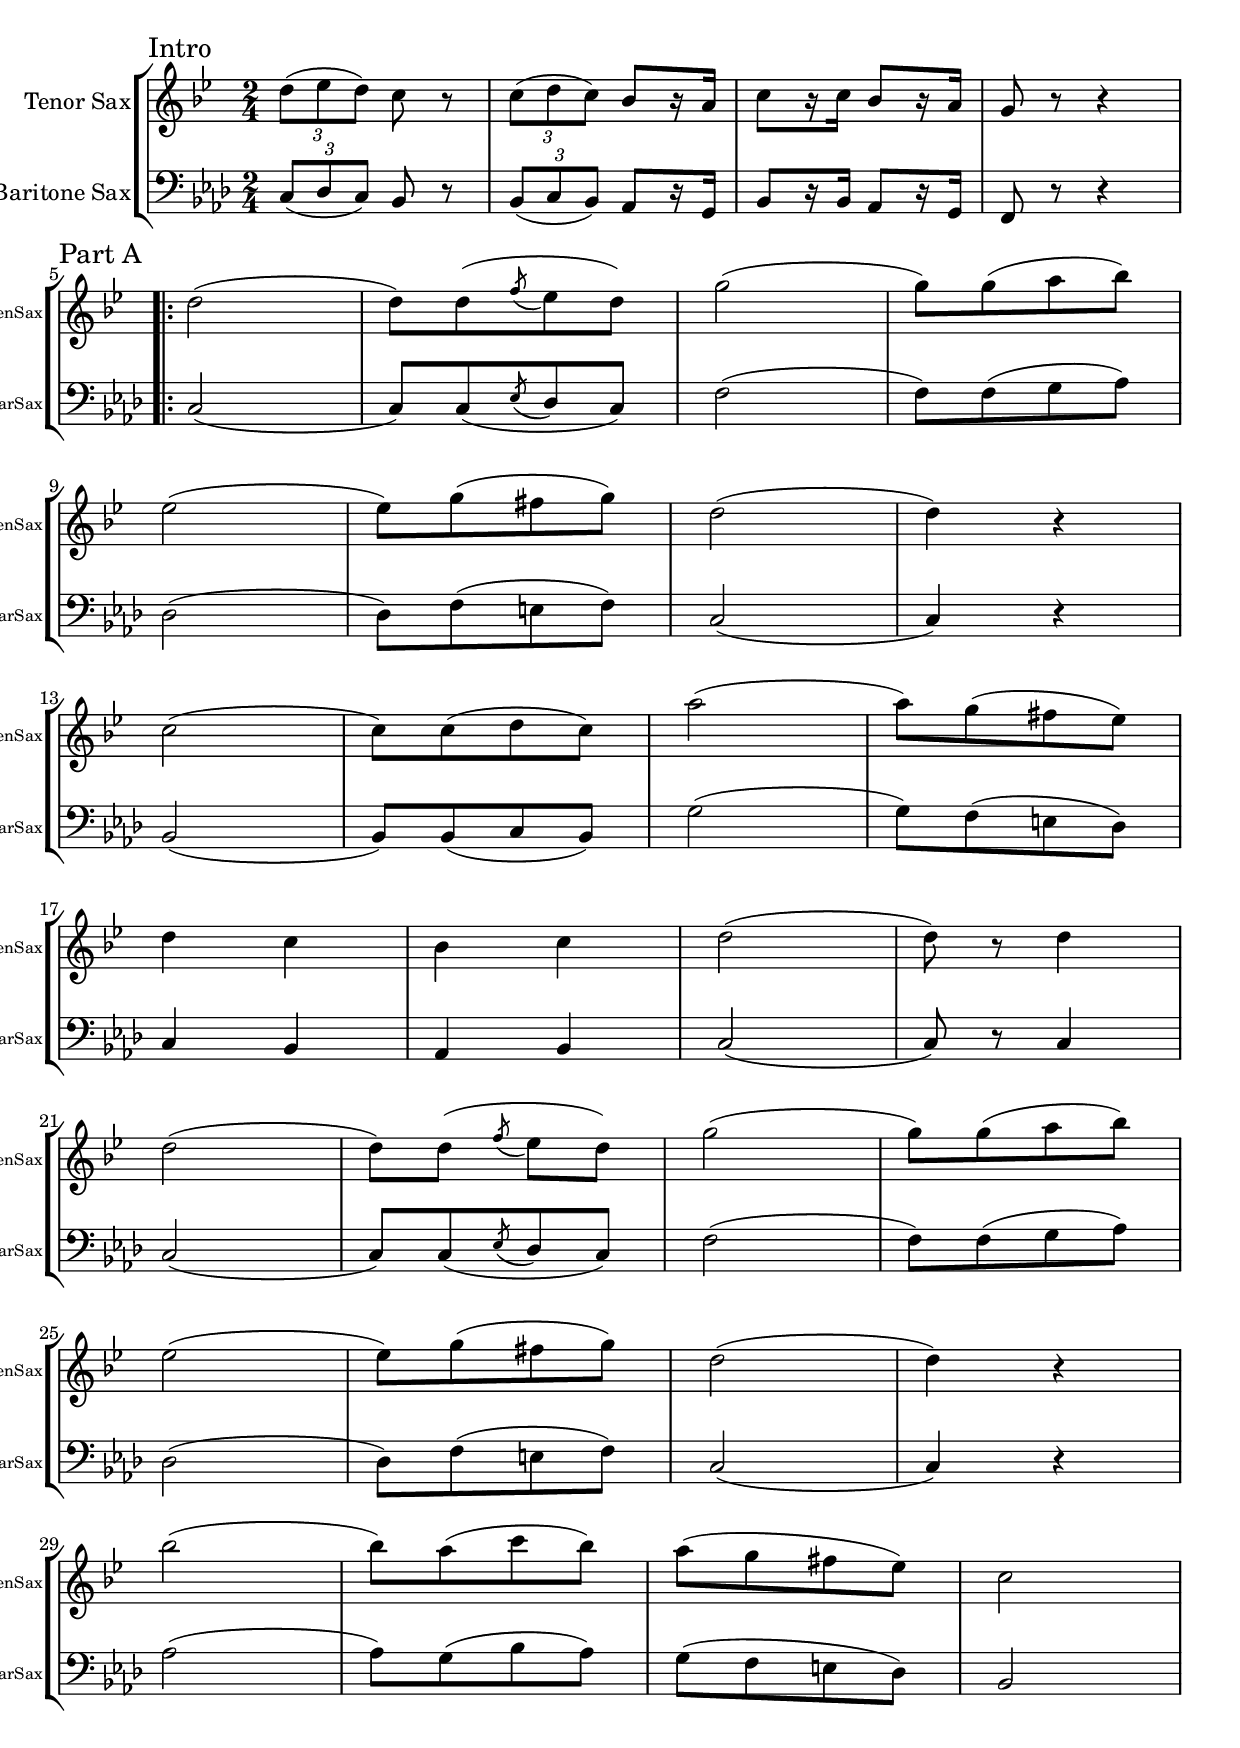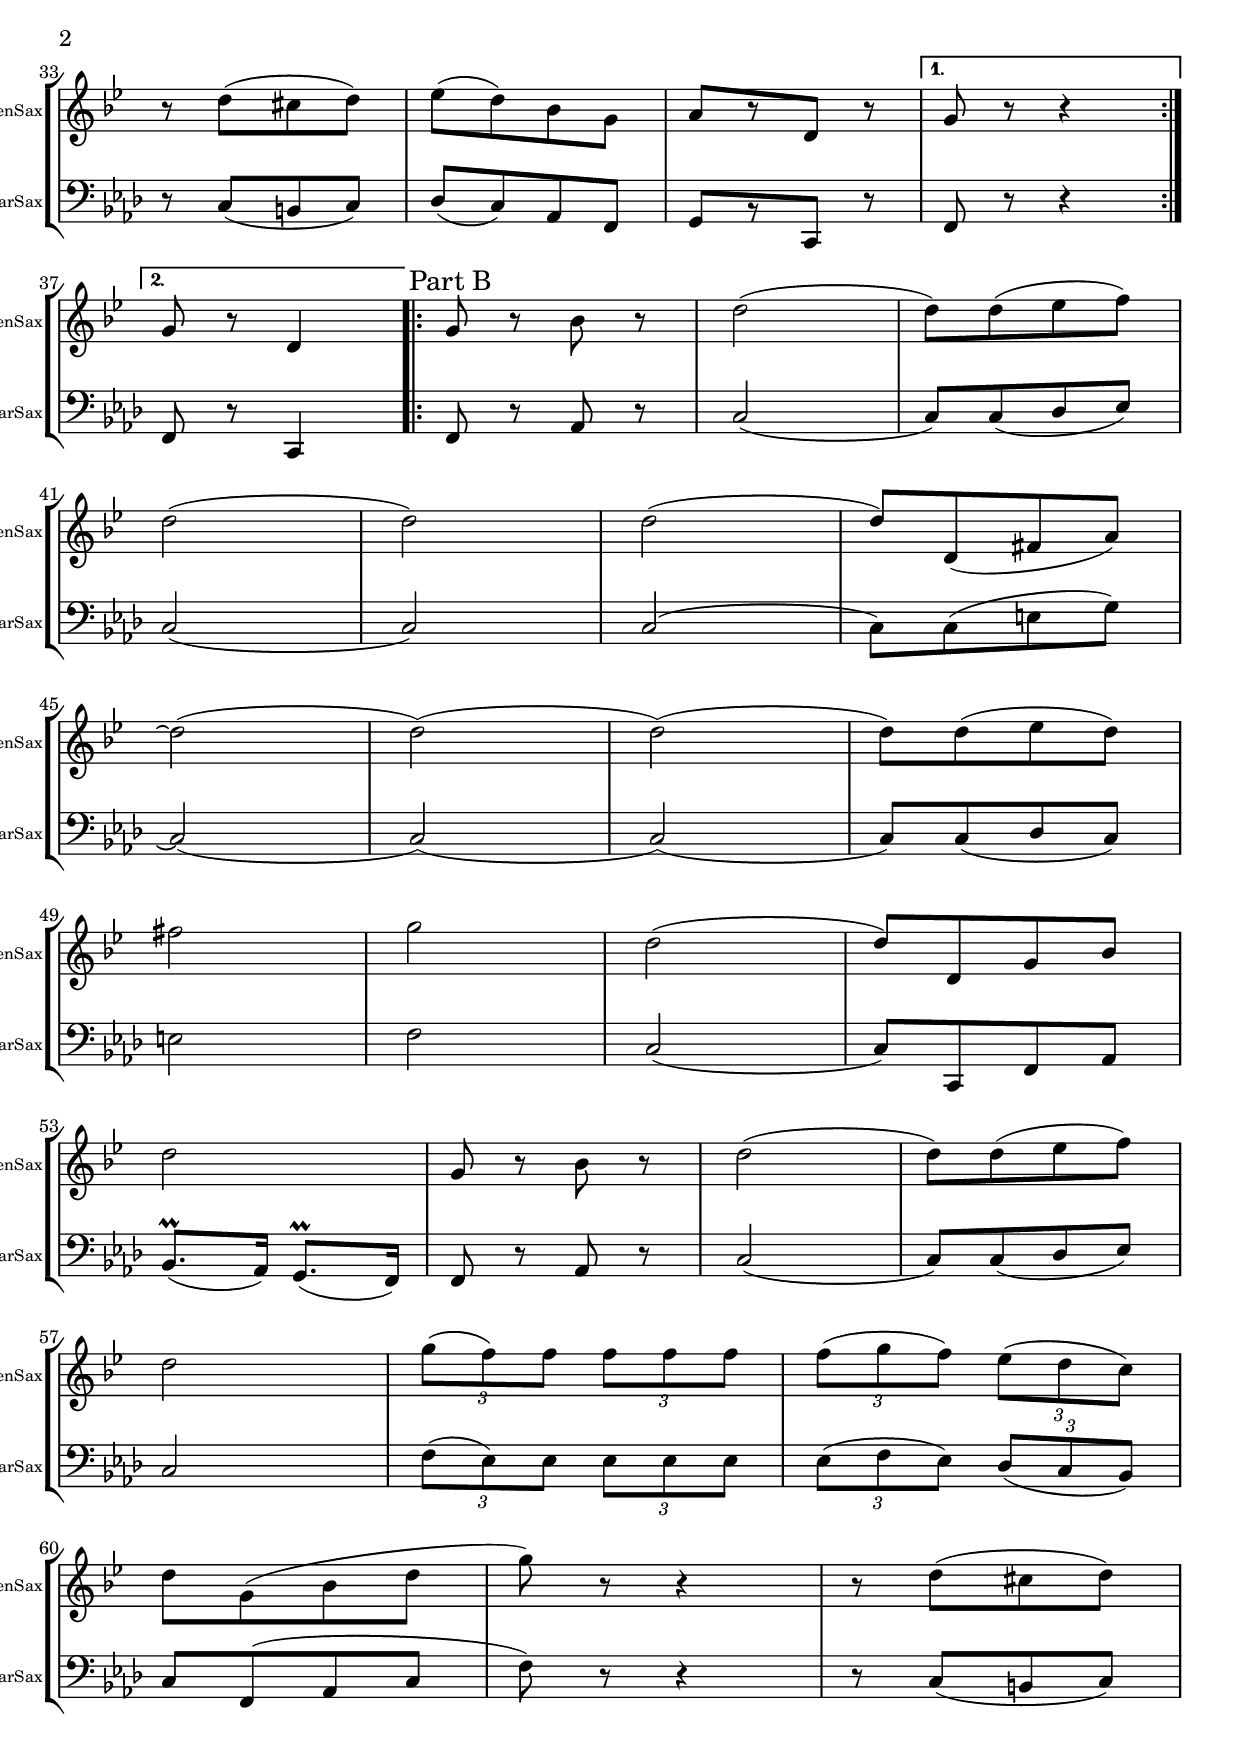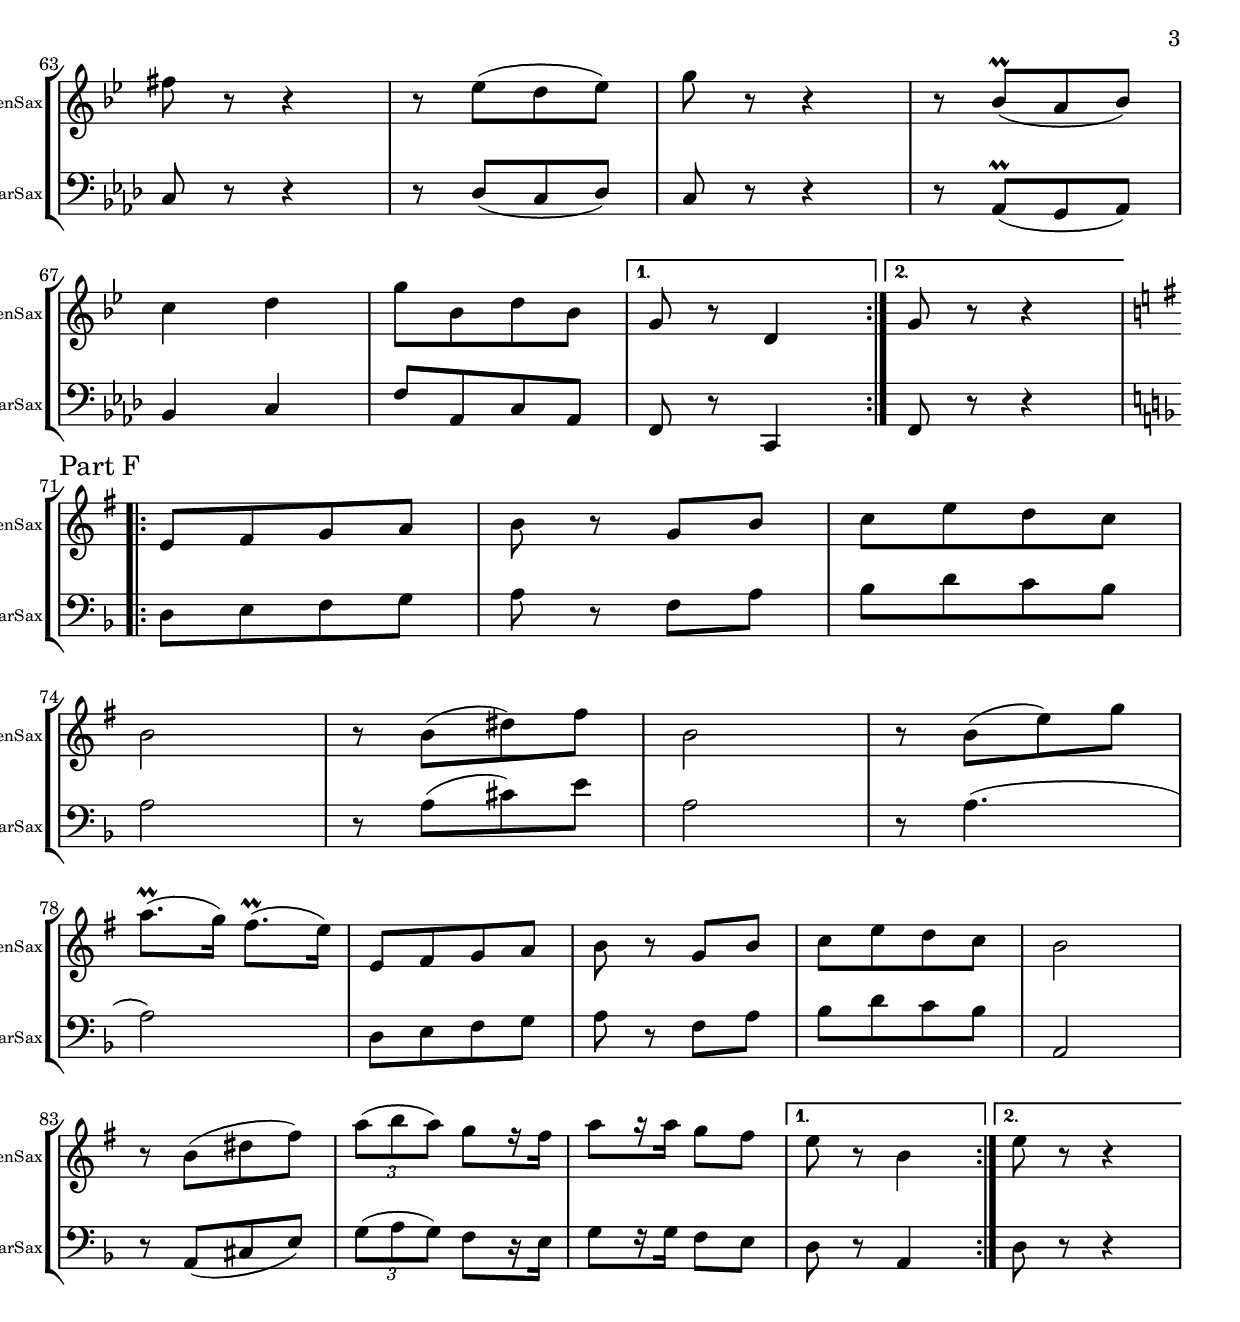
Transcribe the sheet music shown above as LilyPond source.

\version "2.24.0"

\include "helpers.ly"

hornTenA = {
  \key bes \major
  \sectionLabel "Intro"
  | \trl {d8( ees d)} c r8 | \trl {c( d c)} bes8[ r16 a16] | c8[ r16 c16] bes8[ r16 a16] | g8 r8 r4 \break

  \sectionLabel "Part A"
  \repeat volta 2 {
    | d'2( | d8)[ d( \acc f ees d)] | g2( | g8)[ g( a bes)] \break
    | ees,2( | ees8)[ g( fis g)] | d2( | d4) r4 \break
    | c2( | c8)[ c( d c)] | a'2( | a8)[ g( fis ees)] \break
    | d4 c | bes c | d2( | d8) r8 d4 \break
    | d2( | d8)[ d]( \acc f ees[ d)] | g2( | g8)[ g( a bes)] \break
    | ees,2( | ees8)[ g( fis g)] | d2( | d4) r4 \break
    | bes'2( | bes8)[ a( c bes)] | a([ g fis ees)] | c2 \break
    | r8 d([ cis d)] | ees([ d) bes g] | a[ r d,] r
  }
  \alternative {
    { g8 r8 r4 \break }
    { g8 r8 d4 }
  }
} % A part

hornBarA = {
  \key aes \major
  \sectionLabel "Intro"
  | \trl {c,8( des c)} bes r8 | \trl {bes( c bes)} aes8[ r16 g16] | bes8[ r16 bes16] aes8[ r16 g16] | f8 r8 r4 \break

  \sectionLabel "Part A"
  \repeat volta 2 {
    | c'2( | c8)[ c( \acc ees des c)] | f2( | f8)[ f( g aes)] \break
    | des,2( | des8)[ f( e! f)] | c2( | c4) r4 \break
    | bes2( | bes8)[ bes( c bes)] | g'2( | g8)[ f( e! des)] \break
    | c4 bes | aes bes | c2( | c8) r8 c4 \break
    | c2( | c8)[ c( \acc ees des c)] | f2( | f8)[ f( g aes)] \break
    | des,2( | des8)[ f( e! f)] | c2( | c4) r4 \break
    | aes'2( | aes8)[ g( bes aes)] | g([ f e! des)] | bes2 \break
    | r8 c([ b! c)] | des([ c) aes f] | g[ r c,] r
  }
  \alternative {
    { f8 r8 r4 \break }
    { f8 r8 c4 }
  }
} % A part

hornTenB = {
  \sectionLabel "Part B"
  \repeat volta 2 {
    | g8 r bes r | d2( | d8)[ d( ees f)] \break
    | d2( | d2) | d2( | d8)[ d,( fis a)] \break
    | d2( \repeatTie | d2)( | d2)( | d8)[ d( ees d)] \break
    | fis2 | g | d( | d8)[ d, g bes] \break
    | d2 | g,8 r bes r | d2( | d8)[ d( ees f)] \break
    | d2 | \trl {g8( f) f} \trl {f f f} | \trl {f( g f)} \trl {ees( d c)} \break
    | d8[ g,( bes d] | g) r r4 | r8 d([ cis d)] \break
    | fis8 r r4 | r8 ees([ d ees)] | g r r4 | r8 bes,\prall ([ a bes)] \break
    | c4 d4 | g8[ bes, d bes]
  }
  \alternative {
    { g8 r d4 }
    { g8 r8 r4 \break }
  }
} % B part

hornBarB = {
  \sectionLabel "Part B"
  \repeat volta 2 {
    | f8 r aes r | c2( | c8)[ c( des ees)] \break
    | c2( | c2) | c2( | c8)[ c( e g)] \break
    | c,2( \repeatTie | c2)( | c2)( | c8)[ c( des c)] \break
    | e2 | f | c( | c8)[ c, f aes] \break
    | bes8.\prall([ aes16)] g8.\prall([ f16)] | f8 r aes r | c2( | c8)[ c( des ees)] \break
    | c2 | \trl {f8( ees) ees} \trl {ees ees ees} | \trl {ees( f ees)} \trl {des( c bes)} \break
    | c8[ f,( aes c] | f) r r4 | r8 c([ b c)] \break
    | c8 r r4 | r8 des([ c des)] | c r r4 | r8 aes\prall ([ g aes)] \break
    | bes4 c4 | f8[ aes, c aes]
  }
  \alternative {
    { f8 r c4 }
    { f8 r8 r4 \break }
  }
} % B part

hornTransPartC = {
  \key ees \major
    | b2( | bes8)[ c( aes f)] | g2( | g2) \break
    | d'2( | d8)[ f( ees b)] | c2( | c8)[ c( d ees)] \break
    | f2 | \acc f8 ees([ d c b)] | ees2( | ees4) r4 \break
    | d4.( ees8) | d([ c b c)] | d2( \break
    | d4.) r8 | b2( | bes8)[ c( aes f)] \break
    | g2( | g) | d'( | d8)[ f( ees b)] \break
    | c2( | c2) | r8 c([ d ees)] | f2 \break
    | \acc f8 ees([ d c b)] | aes2
}

hornTenC = {
  \sectionLabel "Part C"
  \key ees \major
  \repeat volta 2 {
    \hornTransPartC | f'4 ees8 r \break
    | d4 d4 | b8 r d[ b]
  }
  \alternative {
    { g8 r8 r4 }
    { g8 r8 d'4 \break}
  }
} % C part


hornBarC = {
  \sectionLabel "Part C"
  \key des \major
  \repeat volta 2 {
    \transpose b a { \relative { \hornTransPartC } } | f4 bes8 r \break
    | ges4 c,4 | f8 r c'[ a]
  }
  \alternative {
    { f8 r8 r4 }
    { f8 r8 c4 \break}
  }
} % C part

hornTenD = {
  \sectionLabel "Part D"
  \key bes \major
  \repeat volta 2 {
    | g,8 r g[ d] | g[ a bes c] | d ees4 f8 | d2 \break
    | r8 f\prall([ e f)] | g[ r16 f] g8.[ f16] | ees8 r c[ d] | ees[ f g ees] \break
    | d8 r d,[ ees] | fis[ g a bes] | a a4 fis8 | d2 \break
    | r8 c'\prall[( b c)] | d([ c d c)] | bes2(
  }
  \alternative {
    { bes8) r d4 }
    { bes8 \repeatTie r8 r4 \break }
  }
} % D part

hornBarD = {
  \sectionLabel "Part D"
  \key aes \major
  \repeat volta 2 {
    | f8 r f[ c] | f[ g aes bes] | c des4 ees8 | c2 \break
    | r8 ees\prall([ d ees)] | f[ r16 ees] des!8.[ c16] | bes8 r bes[ c] | des[ ees f des] \break
    | c8 r c,[ des] | e[ f g aes] | g g4 e8 | c2 \break
    | r8 bes'[( a bes)] | c([ bes a g)] | f2(
  }
  \alternative {
    { f8) r8 c4 }
    { f8 \repeatTie r8 r4 \break }
  }
} % D part

hornTenE = {
  \sectionLabel "Part E"
  \key g \major
  \repeat volta 2 {
    | r8 d,([ g b)] | d2 | r8 b([ d b)] | g2 \break
    | d'4( e8.)[ d16]( | g8.)[ d16]( c8.)[ b16] | a8[ d,( fis a)] | d2 \break
    | fis2( | fis8) r \trl {e( fis e)} | c2( | c8) r \trl {e( fis e)} \break
    | c8 r \trl {e( fis e)} | c8[ r16 e16] d8.[( cis16)] | d2( | d8)[ d,( g b)] \break
    | d8[ d,( g b)] | d2 | r8 b([ d b)] | g2 \break
    | d'4( c8.)[ d16]( | g8.)[ d16] c8.\prall( b16) | a8[ d,( fis a)] | d r d4 \break
    | a'2( | a8) r \trl {a( b a)} | g2( | g8) r \trl { g( a g) } \break
    | fis8 r \trl {g( a g)} | fis8[ r16 a16] g8.[( fis16)] | g2(
  }
  \alternative {
    { g8) r r4 \break }
    { g8 \repeatTie r b,4 }
  }
} % E part

hornBarE = {
  \sectionLabel "Part E"
  \key f \major
  \repeat volta 2 {
    | r8 c([ f a)] | c2 | r8 a([ c a)] | f2 \break
    | c'4( d8.)[ c16]( | f8.)[ c16]( bes8.)[ a16] | g8[ c,( e g)] | c2 \break
    | e2( | e8) r \trl {d( e d)} | bes2( | bes8) r \trl {d( e d)} \break
    | bes8 r \trl {d( e d)} | bes8[ r16 d16] c8.[( b16)] | c2( | c8)[ c,( f a)] \break
    | c8[ c,( f a)] | c2 | r8 a([ c a)] | f2 \break
    | c'4( d8.)[ c16]( | f8.)[ c16] bes8.\prall( a16) | g8[ c,( e g)] | c r c4 \break
    | c2( | c2) | f,2( | f2) \break
    | c'2 | c4 c4 | f,4 c'8[ a]
  }
  \alternative {
    { f8 r r4 \break }
    { f8 r a4 }
  }
} % E part

hornTenF = {
  \sectionLabel "Part F"
  \key g \major
  \repeat volta 2 {
    | e8[ fis g a] | b r g[ b] | c[ e d c]  \break
    | b2 | r8 b([ dis) fis] | b,2 | r8 b([ e) g] \break
    | a8.\prall([ g16)] fis8.\prall([ e16)] | e,8[ fis g a] | b r g[ b] | c[ e d c] | b2 \break
    | r8 b([ dis fis)] | \trl {a( b a)} g[ r16 fis] | a8[ r16 a] g8[ fis8]
  }
  \alternative {
    { e8 r b4 }
    { e8 r r4 }
  }
} % F part

hornBarF = {
  \sectionLabel "Part F"
  \key f \major
  \repeat volta 2 {
    | d'8[ e f g] | a r f[ a] | bes[ d c bes]  \break
    | a2 | r8 a([ cis) e] | a,2 | r8 a4.( \break
    | a2) | d,8[ e f g] | a r f[ a] | bes[ d c bes] | a,2 \break
    | r8 a([ cis e)] | \trl {g( a g)} f[ r16 e] | g8[ r16 g] f8[ e8]
  }
  \alternative {
    { d8 r a4 }
    { d8 r r4 }
  }
}

hornTenNotes = {
  \clef treble
  \time 2/4
  \relative e'' {
    \hornTenA
    \hornTenB
    \hornTenF
  }
}

hornBarNotes = {
  \clef F
  \time 2/4
  \relative e' {
    \hornBarA
    \hornBarB
    \hornBarF
  }
}

sgHorn = \new StaffGroup <<

  \new Staff \with {
    instrumentName = "Tenor Sax"
    shortInstrumentName = \markup \teeny "tenSax"
  }
  \hornTenNotes

  \new Staff \with {
    instrumentName = "Baritone Sax"
    shortInstrumentName = \markup \teeny "barSax"
  }
  \hornBarNotes

>>


\score {
  \sgHorn
}
